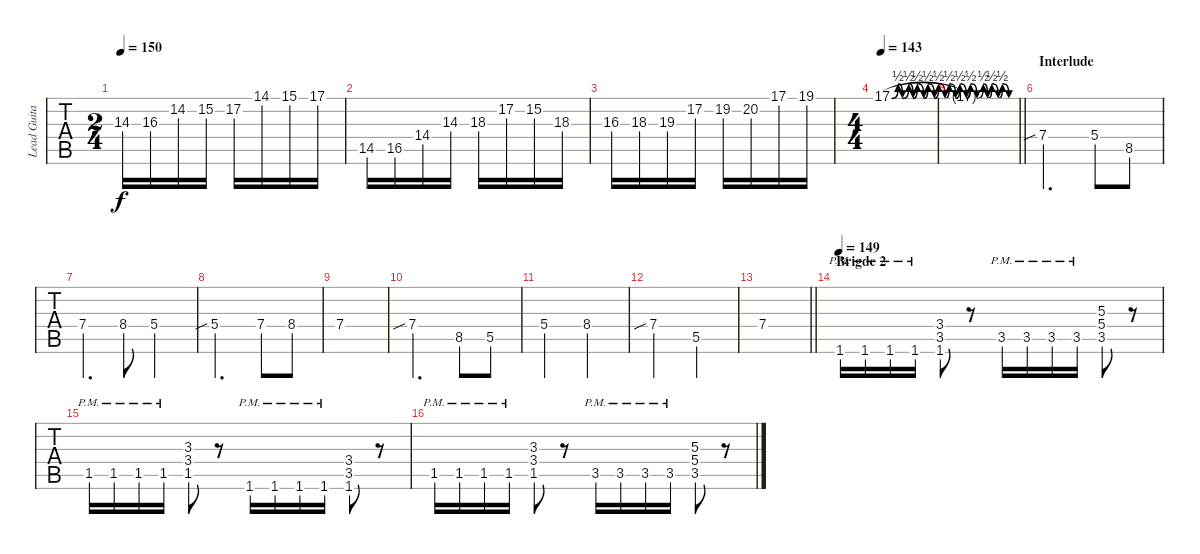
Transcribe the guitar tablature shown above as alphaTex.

\track ("Lead Guitar" "Lead Guita") {instrument distortionguitar}
\staff {tabs}
\tuning (Eb4 Bb3 Gb3 Db3 Ab2 Eb2) {hide}
\ts (2 4)
\tempo 150
\clef g2
\ks c
14.3.16{dy f} 16.3.16 14.2.16 15.2.16 17.2.16 14.1.16 15.1.16 17.1.16 |
14.5.16 16.5.16 14.4.16 14.3.16 18.3.16 17.2.16 15.2.16 18.3.16 |
16.3.16 18.3.16 19.3.16 17.2.16 19.2.16 20.2.16 17.1.16 19.1.16 |
\ts (4 4)
\tempo 143
17.1{be (custom 0 0 3 2 5 0 8 2 10 0 12 2 15 0 17 2 20 0 22 2 25 0 27 2 30 0 32 2 35 0 37 2 40 0 43 2 45 0 47 2 50 0 52 2 55 0 60 0)}.1{volume 8} |
\barLineRight lightlight
17.1{t}.1 |
\section ("" "Interlude")
7.4{sib}.2{d volume 13 balance 11} 5.4.8 8.5.8 |
7.4.4{d} 8.4.8 5.4.2 |
5.4{sib}.2{d} 7.4.8 8.4.8 |
7.4.1 |
7.4{sib}.2{d} 8.5.8 5.5.8 |
5.4.2 8.4.2 |
7.4{sib}.2 5.5.2 |
\barLineRight lightlight
7.4.1 |
\section ("" "Brigde 2")
\tempo 149
1.6{pm}.16 1.6{pm}.16 1.6{pm}.16 1.6{pm}.16 (3.4 3.5 1.6).8 r.8 3.5{pm}.16 3.5{pm}.16 3.5{pm}.16 3.5{pm}.16 (5.3 5.4 3.5).8 r.8 |
1.5{pm}.16 1.5{pm}.16 1.5{pm}.16 1.5{pm}.16 (3.3 3.4 1.5).8 r.8 1.6{pm}.16 1.6{pm}.16 1.6{pm}.16 1.6{pm}.16 (3.4 3.5 1.6).8 r.8 |
1.5{pm}.16 1.5{pm}.16 1.5{pm}.16 1.5{pm}.16 (3.3 3.4 1.5).8 r.8 3.5{pm}.16 3.5{pm}.16 3.5{pm}.16 3.5{pm}.16 (5.3 5.4 3.5).8 r.8
